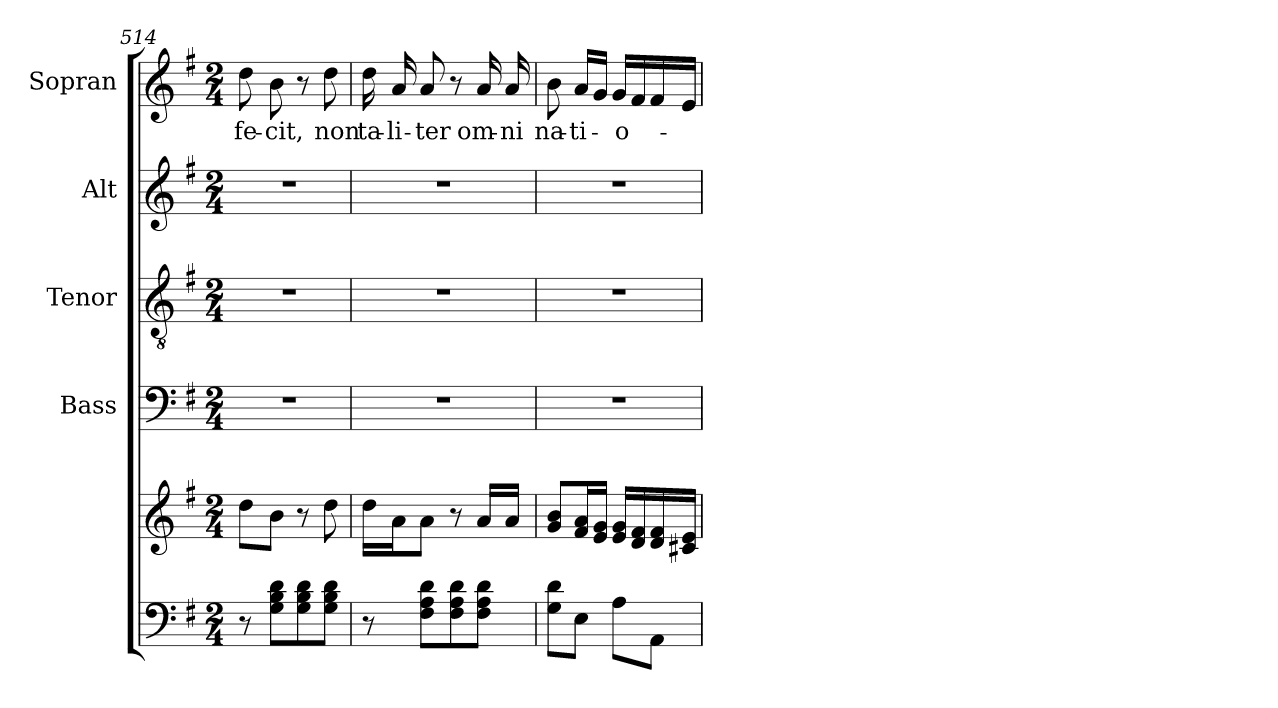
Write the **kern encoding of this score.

**kern	**kern	**kern	**kern	**kern	**kern	**text
*part5	*part5	*part4	*part3	*part2	*part1	*part1
*staff6	*staff5	*staff4	*staff3	*staff2	*staff1	*staff1
*	*	*I"Bass	*I"Tenor	*I"Alt	*I"Sopran	*
*	*	*I'B.	*I'T.	*I'A.	*I'S.	*
*clefF4	*clefG2	*clefF4	*clefGv2	*clefG2	*clefG2	*
*k[f#]	*k[f#]	*k[f#]	*k[f#]	*k[f#]	*k[f#]	*
*G:	*G:	*G:	*G:	*G:	*G:	*
*M2/4	*M2/4	*M2/4	*M2/4	*M2/4	*M2/4	*
=514	=514	=514	=514	=514	=514	=514
!	!	!	!	!	!	!LO:LY:b
8r	8dd\L	2r	2r	2r	8dd\	fe-
!	!	!	!	!	!	!LO:LY:b
8G\ 8B\ 8d\L	8b\J	.	.	.	8b\	-cit,
8G\ 8B\ 8d\	8r	.	.	.	8r	.
!	!	!	!	!	!	!LO:LY:b
8G\ 8B\ 8d\J	8dd\	.	.	.	8dd\	non
!!LO:PB:g=z
=515	=515	=515	=515	=515	=515	=515
!	!	!	!	!	!	!LO:LY:b
8r	16dd\LL	2r	2r	2r	16dd\	ta-
!	!	!	!	!	!	!LO:LY:b
.	16a\J	.	.	.	16a/	-li-
!	!	!	!	!	!	!LO:LY:b
8F#\ 8A\ 8d\L	8a\J	.	.	.	8a/	-ter
8F#\ 8A\ 8d\	8r	.	.	.	8r	.
!	!	!	!	!	!	!LO:LY:b
8F#\ 8A\ 8d\J	16a/LL	.	.	.	16a/	om-
!	!	!	!	!	!	!LO:LY:b
.	16a/JJ	.	.	.	16a/	-ni
=516	=516	=516	=516	=516	=516	=516
!	!	!	!	!	!	!LO:LY:b
8G\ 8d\L	8g/ 8b/L	2r	2r	2r	8b\	na-
!	!	!	!	!	!	!LO:LY:b
8E\J	16f#/ 16a/L	.	.	.	16a/LL	-ti-
.	16e/ 16g/JJ	.	.	.	16g/JJ	.
!	!	!	!	!	!	!LO:LY:b
8A\L	16e/ 16g/LL	.	.	.	16g/LL	-o-
.	16d/ 16f#/	.	.	.	16f#/	.
8AA\J	16d/ 16f#/	.	.	.	16f#/	.
.	16c#X/ 16e/JJ	.	.	.	16e/JJ	.
=	=	=	=	=	=	=
*-	*-	*-	*-	*-	*-	*-
